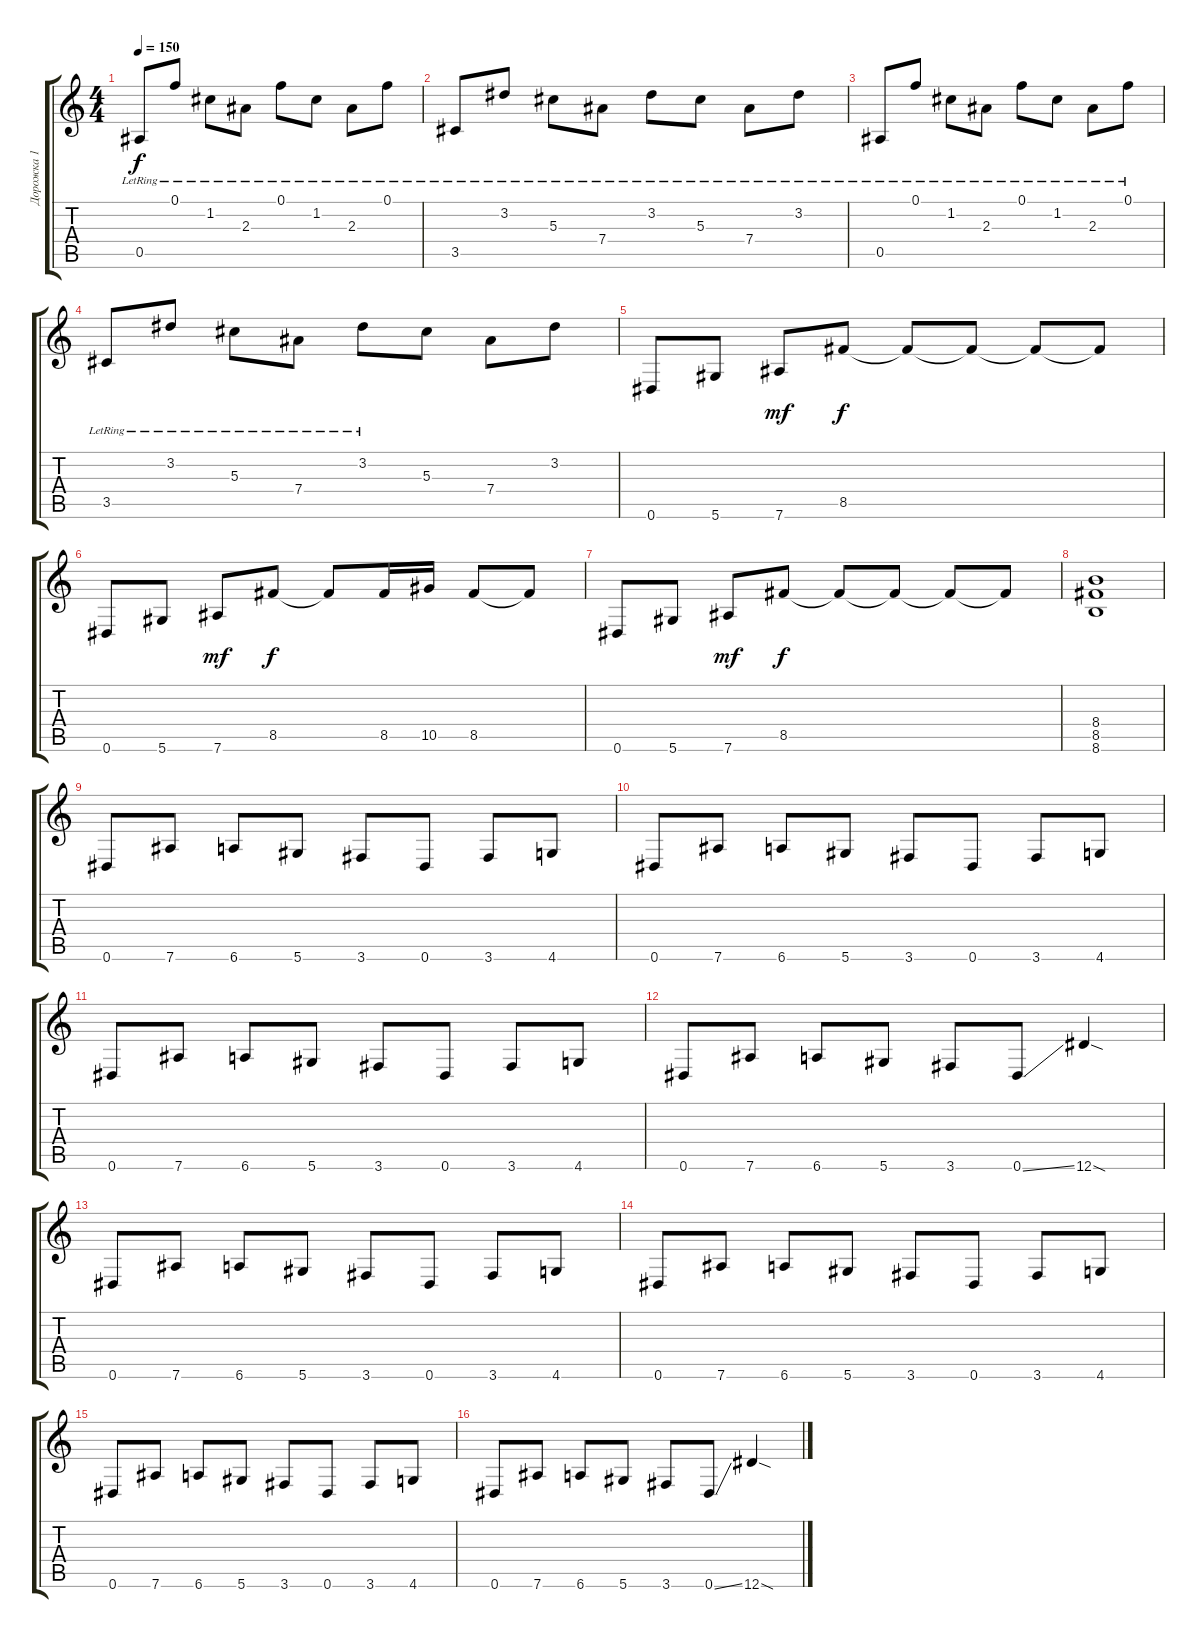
\track ("Дорожка 1" "Дорожка 1") {instrument distortionguitar}
\staff {score tabs}
\tuning (F4 C4 Ab3 Eb3 Bb2 Eb2) {hide}
\ts (4 4)
\tempo 150
\clef g2
\ks c
0.5{lr}.8{dy f} 0.1{lr}.8 1.2{lr}.8 2.3{lr}.8 0.1{lr}.8 1.2{lr}.8 2.3{lr}.8 0.1{lr}.8 |
3.5{lr}.8 3.2{lr}.8 5.3{lr}.8 7.4{lr}.8 3.2{lr}.8 5.3{lr}.8 7.4{lr}.8 3.2{lr}.8 |
0.5{lr}.8 0.1{lr}.8 1.2{lr}.8 2.3{lr}.8 0.1{lr}.8 1.2{lr}.8 2.3{lr}.8 0.1{lr}.8 |
3.5{lr}.8 3.2{lr}.8 5.3{lr}.8 7.4{lr}.8 3.2{lr}.8 5.3.8 7.4.8 3.2.8 |
0.6.8{volume 13 instrument distortionguitar} 5.6.8 7.6.8{dy mf} 8.5.8{dy f} 8.5{t}.8 8.5{t}.8 8.5{t}.8 8.5{t}.8 |
0.6.8 5.6.8 7.6.8{dy mf} 8.5.8{dy f} 8.5{t}.8 8.5.16 10.5.16 8.5.8 8.5{t}.8 |
0.6.8 5.6.8 7.6.8{dy mf} 8.5.8{dy f} 8.5{t}.8 8.5{t}.8 8.5{t}.8 8.5{t}.8 |
(8.4 8.5 8.6).1 |
0.6.8{volume 13 instrument distortionguitar} 7.6.8 6.6.8 5.6.8 3.6.8 0.6.8 3.6.8 4.6.8 |
0.6.8 7.6.8 6.6.8 5.6.8 3.6.8 0.6.8 3.6.8 4.6.8 |
0.6.8 7.6.8 6.6.8 5.6.8 3.6.8 0.6.8 3.6.8 4.6.8 |
0.6.8 7.6.8 6.6.8 5.6.8 3.6.8 0.6{ss}.8 12.6{sod}.4 |
0.6.8 7.6.8 6.6.8 5.6.8 3.6.8 0.6.8 3.6.8 4.6.8 |
0.6.8 7.6.8 6.6.8 5.6.8 3.6.8 0.6.8 3.6.8 4.6.8 |
0.6.8 7.6.8 6.6.8 5.6.8 3.6.8 0.6.8 3.6.8 4.6.8 |
0.6.8 7.6.8 6.6.8 5.6.8 3.6.8 0.6{ss}.8 12.6{sod}.4
